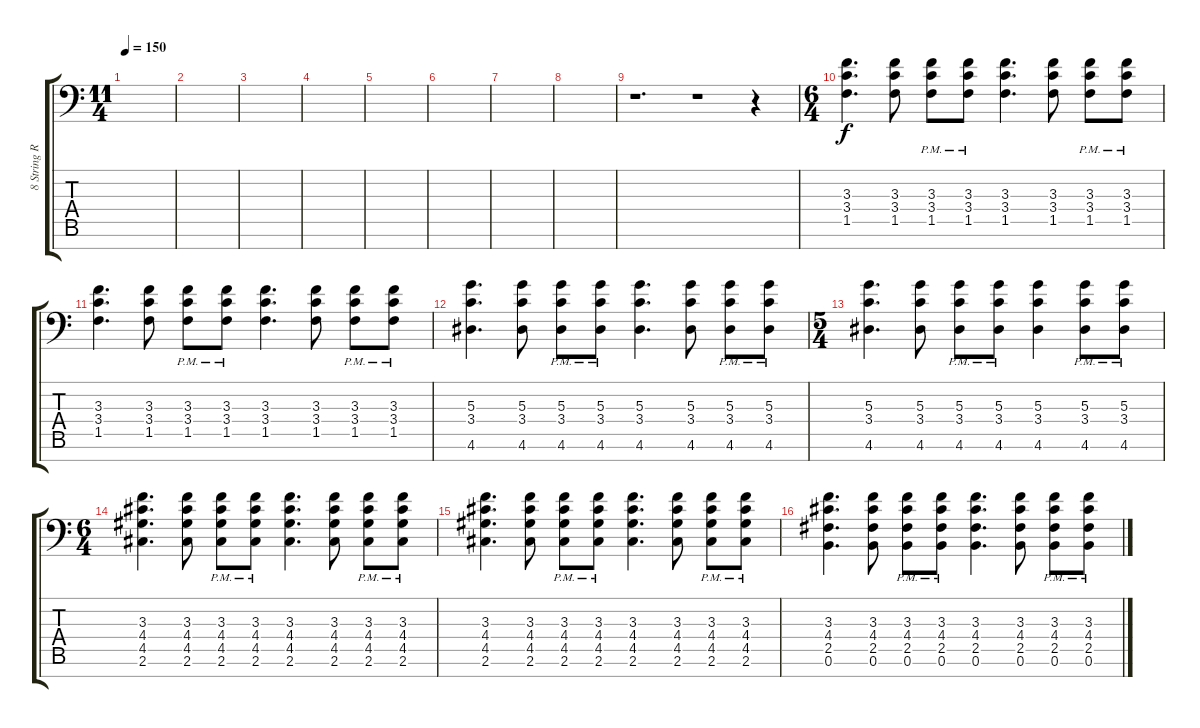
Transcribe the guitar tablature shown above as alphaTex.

\track ("8 String Rhythm R" "8 String R") {instrument overdrivenguitar}
\staff {score tabs}
\tuning (B3 G3 D3 A2 E2 B1 Gb1) {hide}
\ts (11 4)
\tempo 150
\clef f4
\ks c
|
|
|
|
|
|
|
|
r.1{d} r.1 r.4{volume 13} |
\ts (6 4)
(3.3 3.4 1.5).4{d} (3.3 3.4 1.5).8 (3.3{pm} 3.4{pm} 1.5{pm}).8 (3.3{pm} 3.4{pm} 1.5{pm}).8 (3.3 3.4 1.5).4{d} (3.3 3.4 1.5).8 (3.3{pm} 3.4{pm} 1.5{pm}).8 (3.3{pm} 3.4{pm} 1.5{pm}).8 |
(3.3 3.4 1.5).4{d} (3.3 3.4 1.5).8 (3.3{pm} 3.4{pm} 1.5{pm}).8 (3.3{pm} 3.4{pm} 1.5{pm}).8 (3.3 3.4 1.5).4{d} (3.3 3.4 1.5).8 (3.3{pm} 3.4{pm} 1.5{pm}).8 (3.3{pm} 3.4{pm} 1.5{pm}).8 |
(5.3 3.4 4.6).4{d} (5.3 3.4 4.6).8 (5.3{pm} 3.4{pm} 4.6{pm}).8 (5.3{pm} 3.4{pm} 4.6{pm}).8 (5.3 3.4 4.6).4{d} (5.3 3.4 4.6).8 (5.3{pm} 3.4{pm} 4.6{pm}).8 (5.3{pm} 3.4{pm} 4.6{pm}).8 |
\ts (5 4)
(5.3 3.4 4.6).4{d} (5.3 3.4 4.6).8 (5.3{pm} 3.4{pm} 4.6{pm}).8 (5.3{pm} 3.4{pm} 4.6{pm}).8 (5.3 3.4 4.6).4 (5.3{pm} 3.4{pm} 4.6{pm}).8 (5.3{pm} 3.4{pm} 4.6{pm}).8 |
\ts (6 4)
(3.3 4.4 4.5 2.6).4{d} (3.3 4.4 4.5 2.6).8 (3.3{pm} 4.4{pm} 4.5{pm} 2.6{pm}).8 (3.3{pm} 4.4{pm} 4.5{pm} 2.6{pm}).8 (3.3 4.4 4.5 2.6).4{d} (3.3 4.4 4.5 2.6).8 (3.3{pm} 4.4{pm} 4.5{pm} 2.6{pm}).8 (3.3{pm} 4.4{pm} 4.5{pm} 2.6{pm}).8 |
(3.3 4.4 4.5 2.6).4{d} (3.3 4.4 4.5 2.6).8 (3.3{pm} 4.4{pm} 4.5{pm} 2.6{pm}).8 (3.3{pm} 4.4{pm} 4.5{pm} 2.6{pm}).8 (3.3 4.4 4.5 2.6).4{d} (3.3 4.4 4.5 2.6).8 (3.3{pm} 4.4{pm} 4.5{pm} 2.6{pm}).8 (3.3{pm} 4.4{pm} 4.5{pm} 2.6{pm}).8 |
(3.3 4.4 2.5 0.6).4{d} (3.3 4.4 2.5 0.6).8 (3.3{pm} 4.4{pm} 2.5{pm} 0.6{pm}).8 (3.3{pm} 4.4{pm} 2.5{pm} 0.6{pm}).8 (3.3 4.4 2.5 0.6).4{d} (3.3 4.4 2.5 0.6).8 (3.3{pm} 4.4{pm} 2.5{pm} 0.6{pm}).8 (3.3{pm} 4.4{pm} 2.5{pm} 0.6{pm}).8
